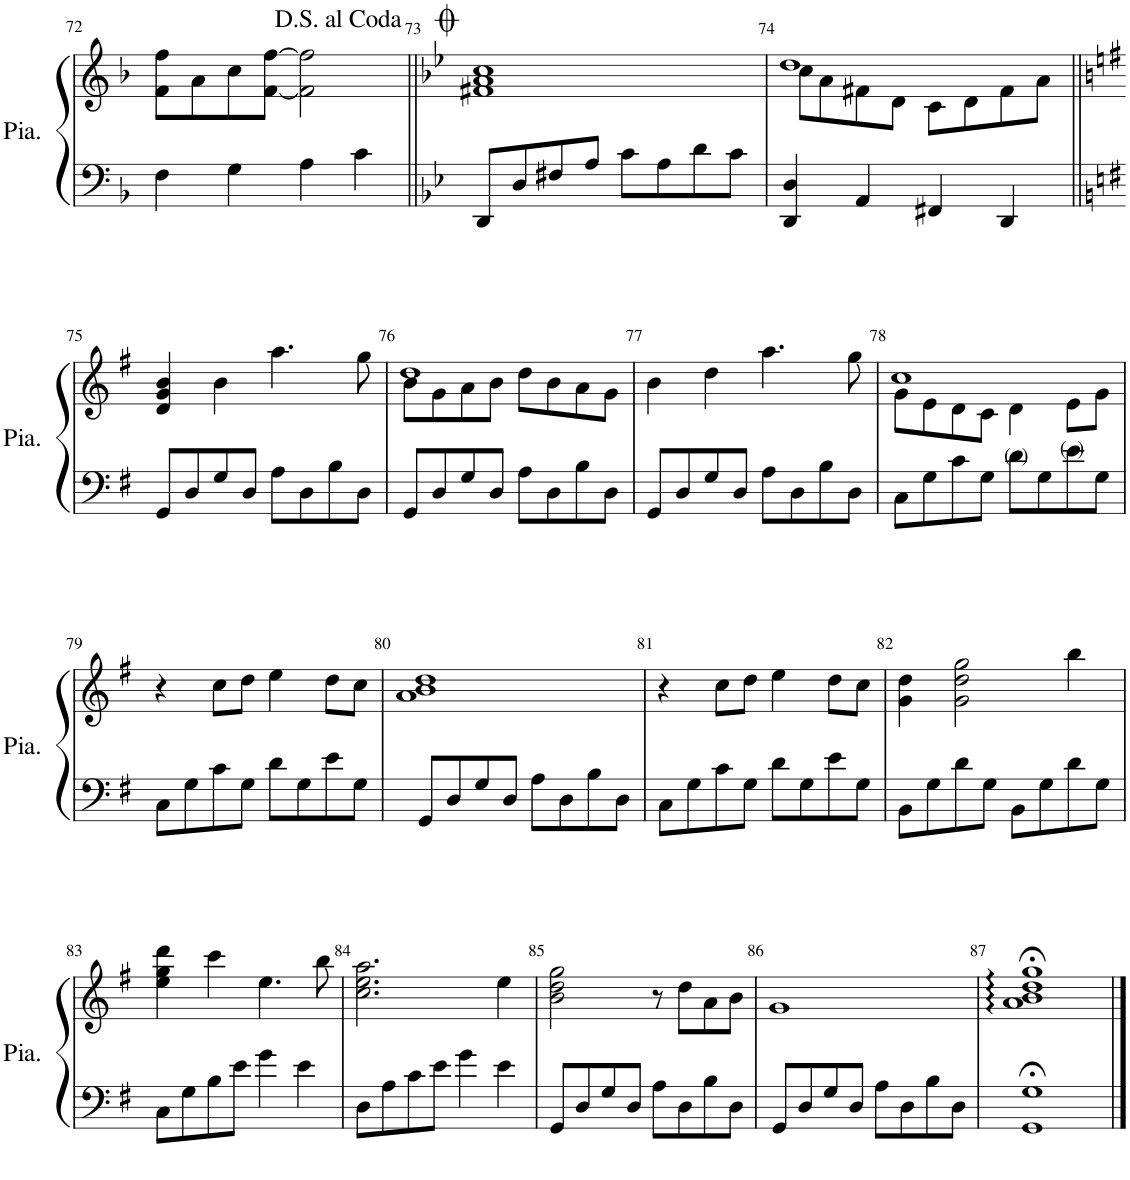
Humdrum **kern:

**kern	**kern
*part1	*part1
*staff2	*staff1
*I"Piano	*
*I'Pia.	*
!!LO:PB:g=z
*clefF4	*clefG2
*k[b-]	*k[b-]
*M4/4	*M4/4
*met(c)	*met(c)
=72	=72
4F\	8f\ 8ff\L
.	8a\
4G\	8cc\
.	[8f\ [8ff\J
4A\	2f\] 2ff\]
4c\	.
=73||	=73||
*k[b-e-]	*k[b-e-]
8DD/L	1f#X 1a 1cc
8D/	.
8F#X/	.
8A/J	.
8c\L	.
8A\	.
8d\	.
8c\J	.
=74	=74
*	*^
4DD/ 4D/	1dd	8cc\L
.	.	8a\
4AA/	.	8f#X\
.	.	8d\J
4FF#X/	.	8c\L
.	.	8d\
4DD/	.	8f#\
.	.	8a\J
*	*v	*v
!!LO:LB:g=z
=75||	=75||
*k[f#]	*k[f#]
8GG/L	4d/ 4g/ 4b/
8D/	.
8G/	4b\
8D/J	.
8A\L	4.aa\
8D\	.
8B\	.
8D\J	8gg\
=76	=76
*	*^
8GG/L	1dd	8b\L
8D/	.	8g\
8G/	.	8a\
8D/J	.	8b\J
8A\L	.	8dd\L
8D\	.	8b\
8B\	.	8a\
8D\J	.	8g\J
*	*v	*v
=77	=77
8GG/L	4b\
8D/	.
8G/	4dd\
8D/J	.
8A\L	4.aa\
8D\	.
8B\	.
8D\J	8gg\
=78	=78
*	*^
8C\L	1cc	8g\L
8G\	.	8e\
8c\	.	8d\
8G\J	.	8c\J
!LO:TX:a:t=(  )	!	!
8d\L	.	4d\
8G\	.	.
!LO:TX:a:t=(  )	!	!
8e\	.	8e\L
8G\J	.	8g\J
*	*v	*v
!!LO:LB:g=z
=79	=79
8C\L	4r
8G\	.
8c\	8cc\L
8G\J	8dd\J
8d\L	4ee\
8G\	.
8e\	8dd\L
8G\J	8cc\J
=80	=80
8GG/L	1a 1b 1dd
8D/	.
8G/	.
8D/J	.
8A\L	.
8D\	.
8B\	.
8D\J	.
=81	=81
8C\L	4r
8G\	.
8c\	8cc\L
8G\J	8dd\J
8d\L	4ee\
8G\	.
8e\	8dd\L
8G\J	8cc\J
=82	=82
8BB\L	4g\ 4dd\
8G\	.
8d\	2g\ 2dd\ 2gg\
8G\J	.
8BB\L	.
8G\	.
8d\	4bb\
8G\J	.
!!LO:LB:g=z
=83	=83
8C\L	4ee\ 4gg\ 4ddd\
8G\	.
8B\	4ccc\
8e\J	.
4g\	4.ee\
4e\	.
.	8bb\
=84	=84
8D\L	2.cc\ 2.ee\ 2.aa\
8A\	.
8c\	.
8e\J	.
4g\	.
4e\	4ee\
=85	=85
8GG/L	2b\ 2dd\ 2gg\
8D/	.
8G/	.
8D/J	.
8A\L	8r
8D\	8dd\L
8B\	8a\
8D\J	8b\J
=86	=86
8GG/L	1g
8D/	.
8G/	.
8D/J	.
8A\L	.
8D\	.
8B\	.
8D\J	.
=87	=87
1GG;< 1G;<	1a;< 1b;< 1dd;< 1gg;<
==	==
*-	*-
